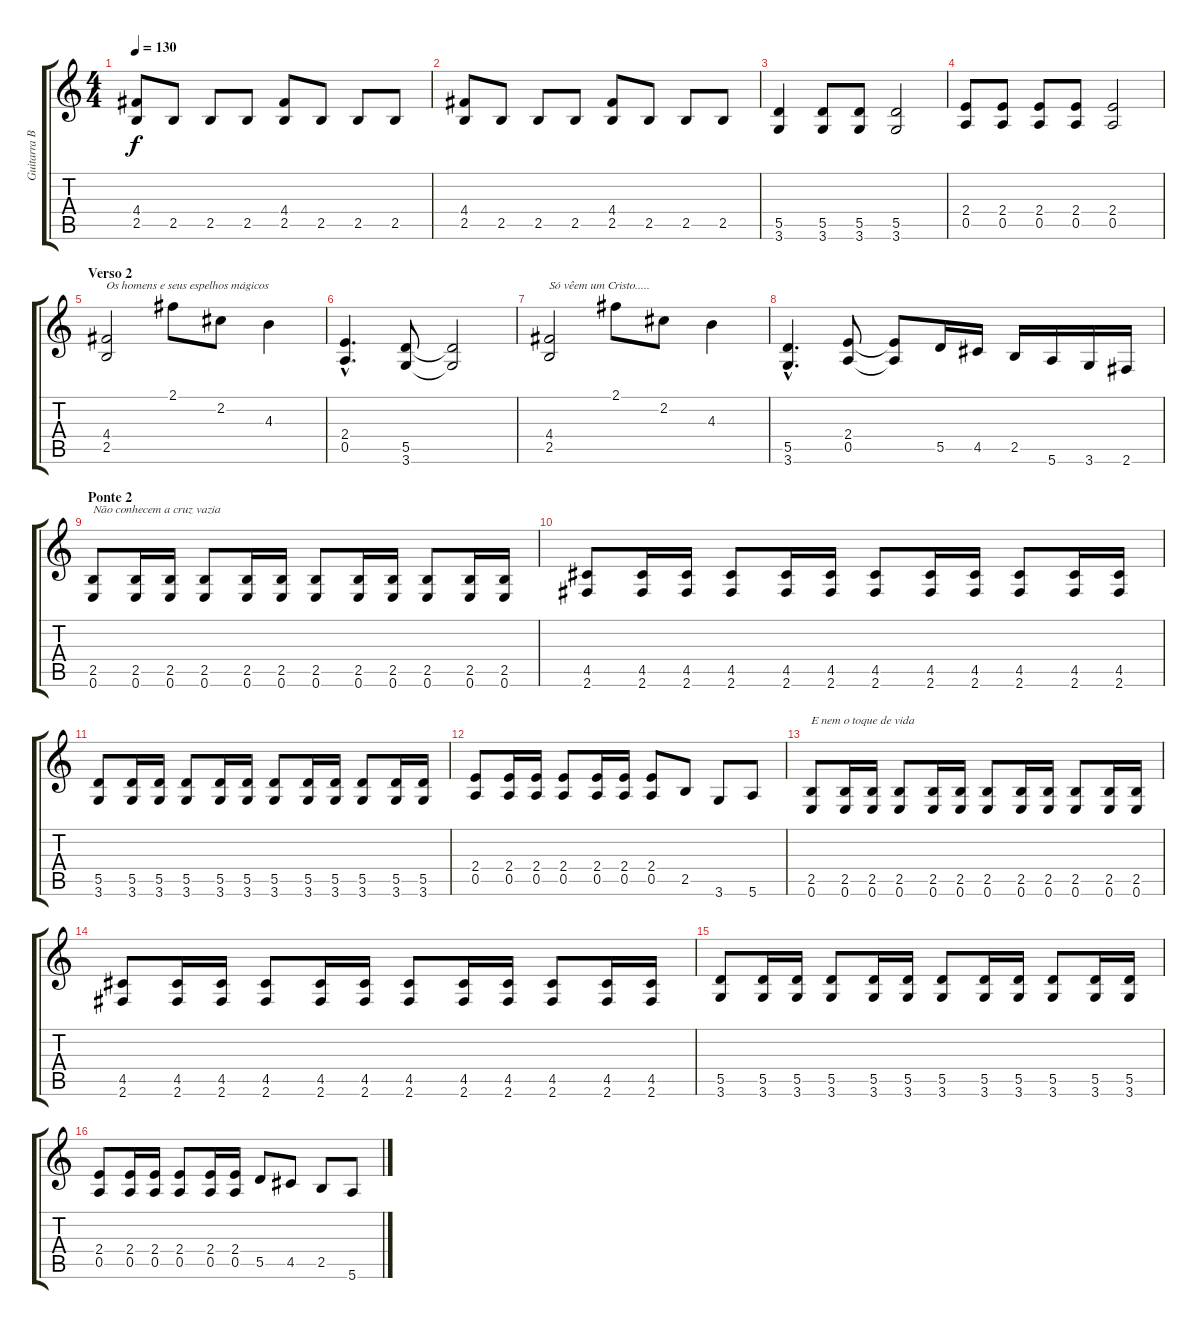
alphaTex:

\track ("Guitarra Base" "Guitarra B") {instrument overdrivenguitar}
\staff {score tabs}
\tuning (E4 B3 G3 D3 A2 E2) {hide}
\ts (4 4)
\tempo 130
\clef g2
\ks c
(4.4 2.5).8{dy f} 2.5.8 2.5.8 2.5.8 (4.4 2.5).8 2.5.8 2.5.8 2.5.8 |
(4.4 2.5).8 2.5.8 2.5.8 2.5.8 (4.4 2.5).8 2.5.8 2.5.8 2.5.8 |
(5.5 3.6).4 (5.5 3.6).8 (5.5 3.6).8 (5.5 3.6).2 |
(2.4 0.5).8 (2.4 0.5).8 (2.4 0.5).8 (2.4 0.5).8 (2.4 0.5).2 |
\section ("" "Verso 2")
(4.4 2.5).2{txt "Os homens e seus espelhos mágicos"} 2.1.8 2.2.8 4.3.4 |
(2.4{hac} 0.5{hac}).4{d} (5.5 3.6).8 (5.5{t} 3.6{t}).2 |
(4.4 2.5).2{txt "Só vêem um Cristo....."} 2.1.8 2.2.8 4.3.4 |
(5.5{hac} 3.6{hac}).4{d} (2.4 0.5).8 (2.4{t} 0.5{t}).8 5.5.16 4.5.16 2.5.16 5.6.16 3.6.16 2.6.16 |
\section ("" "Ponte 2")
(2.5 0.6).8{txt "Não conhecem a cruz vazia"} (2.5 0.6).16 (2.5 0.6).16 (2.5 0.6).8 (2.5 0.6).16 (2.5 0.6).16 (2.5 0.6).8 (2.5 0.6).16 (2.5 0.6).16 (2.5 0.6).8 (2.5 0.6).16 (2.5 0.6).16 |
(4.5 2.6).8 (4.5 2.6).16 (4.5 2.6).16 (4.5 2.6).8 (4.5 2.6).16 (4.5 2.6).16 (4.5 2.6).8 (4.5 2.6).16 (4.5 2.6).16 (4.5 2.6).8 (4.5 2.6).16 (4.5 2.6).16 |
(5.5 3.6).8 (5.5 3.6).16 (5.5 3.6).16 (5.5 3.6).8 (5.5 3.6).16 (5.5 3.6).16 (5.5 3.6).8 (5.5 3.6).16 (5.5 3.6).16 (5.5 3.6).8 (5.5 3.6).16 (5.5 3.6).16 |
(2.4 0.5).8 (2.4 0.5).16 (2.4 0.5).16 (2.4 0.5).8 (2.4 0.5).16 (2.4 0.5).16 (2.4 0.5).8 2.5.8 3.6.8 5.6.8 |
(2.5 0.6).8{txt "E nem o toque de vida"} (2.5 0.6).16 (2.5 0.6).16 (2.5 0.6).8 (2.5 0.6).16 (2.5 0.6).16 (2.5 0.6).8 (2.5 0.6).16 (2.5 0.6).16 (2.5 0.6).8 (2.5 0.6).16 (2.5 0.6).16 |
(4.5 2.6).8 (4.5 2.6).16 (4.5 2.6).16 (4.5 2.6).8 (4.5 2.6).16 (4.5 2.6).16 (4.5 2.6).8 (4.5 2.6).16 (4.5 2.6).16 (4.5 2.6).8 (4.5 2.6).16 (4.5 2.6).16 |
(5.5 3.6).8 (5.5 3.6).16 (5.5 3.6).16 (5.5 3.6).8 (5.5 3.6).16 (5.5 3.6).16 (5.5 3.6).8 (5.5 3.6).16 (5.5 3.6).16 (5.5 3.6).8 (5.5 3.6).16 (5.5 3.6).16 |
(2.4 0.5).8 (2.4 0.5).16 (2.4 0.5).16 (2.4 0.5).8 (2.4 0.5).16 (2.4 0.5).16 5.5.8 4.5.8 2.5.8 5.6.8
